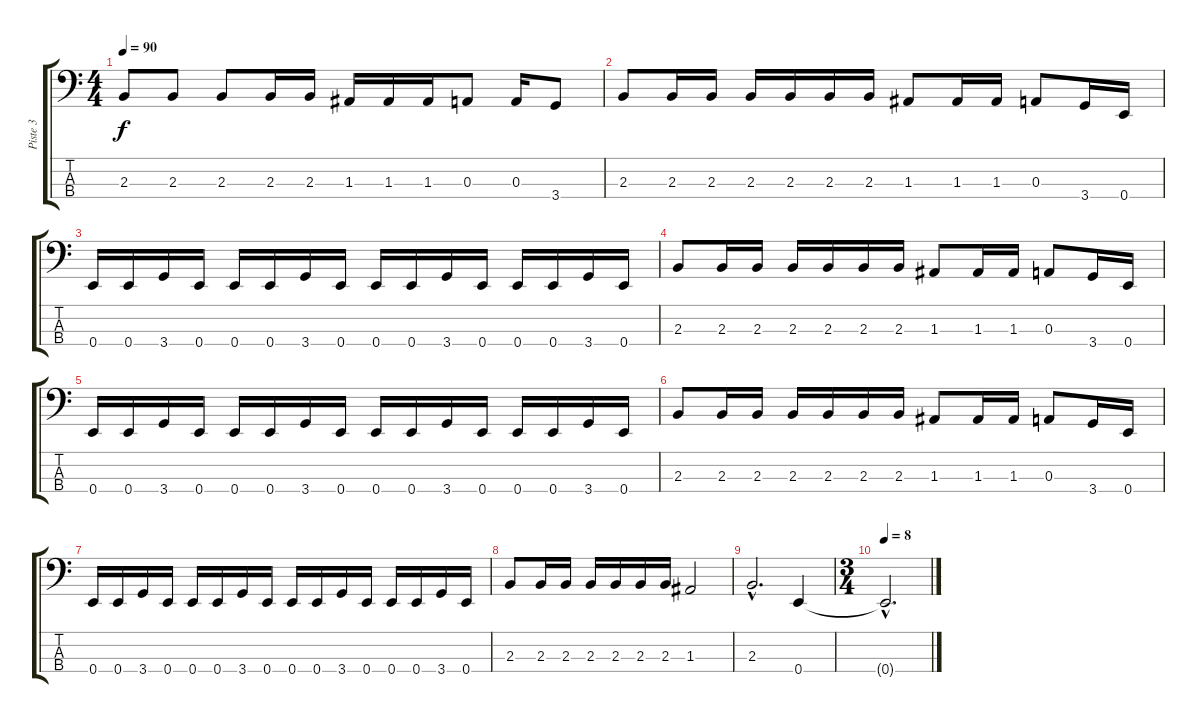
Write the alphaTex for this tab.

\track ("Piste 3" "Piste 3") {instrument electricbasspick}
\staff {score tabs}
\tuning (G2 D2 A1 E1) {hide}
\ts (4 4)
\tempo 90
\clef f4
\ks c
2.3.8{dy f} 2.3.8 2.3.8 2.3.16 2.3.16 1.3.16 1.3.16 1.3.16 0.3.8 0.3.16 3.4.8 |
2.3.8 2.3.16 2.3.16 2.3.16 2.3.16 2.3.16 2.3.16 1.3.8 1.3.16 1.3.16 0.3.8 3.4.16 0.4.16 |
0.4.16 0.4.16 3.4.16 0.4.16 0.4.16 0.4.16 3.4.16 0.4.16 0.4.16 0.4.16 3.4.16 0.4.16 0.4.16 0.4.16 3.4.16 0.4.16 |
2.3.8 2.3.16 2.3.16 2.3.16 2.3.16 2.3.16 2.3.16 1.3.8 1.3.16 1.3.16 0.3.8 3.4.16 0.4.16 |
0.4.16 0.4.16 3.4.16 0.4.16 0.4.16 0.4.16 3.4.16 0.4.16 0.4.16 0.4.16 3.4.16 0.4.16 0.4.16 0.4.16 3.4.16 0.4.16 |
2.3.8 2.3.16 2.3.16 2.3.16 2.3.16 2.3.16 2.3.16 1.3.8 1.3.16 1.3.16 0.3.8 3.4.16 0.4.16 |
0.4.16 0.4.16 3.4.16 0.4.16 0.4.16 0.4.16 3.4.16 0.4.16 0.4.16 0.4.16 3.4.16 0.4.16 0.4.16 0.4.16 3.4.16 0.4.16 |
2.3.8 2.3.16 2.3.16 2.3.16 2.3.16 2.3.16 2.3.16 1.3.2 |
2.3{hac}.2{d} 0.4.4 |
\ts (3 4)
\tempo 8
0.4{hac t}.2{d}
